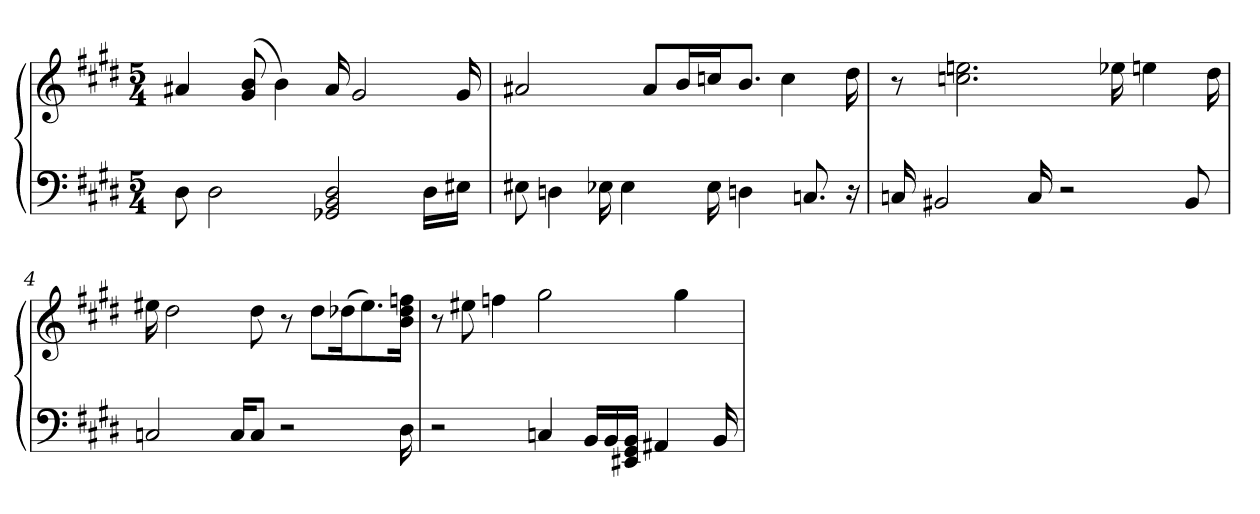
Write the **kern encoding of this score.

**kern	**kern
*part1	*part1
*staff2	*staff1
*clefF4	*clefG2
*k[f#c#g#d#]	*k[f#c#g#d#]
*M5/4	*M5/4
=1	=1
8D#	4a#X
2D#	.
.	(8g# 8b
.	4b)
2GG-X 2BB 2D#	16a#
.	2g#
16D#\LL	.
16E#X\JJ	16g#
=2	=2
8E#X	2a#X
4Dn	.
16E-X	.
4E-	.
.	8a#/L
.	16b/L
16E-	16ccn/J
4Dn	8.b/J
.	4cc
8.Cn	.
16r	16dd#
=3	=3
16Cn	8r
2BB#X	.
.	2.ccn 2.een
16C	.
2r	.
.	16ee-X
.	4een
8BB#	.
.	16dd#
=4	=4
2Cn	16ee#X
.	2dd#
16C/KL	.
8C/J	8dd#
2r	8r
.	8dd#\L
.	(16dd-X\k
.	8.ee#\)
16D#	16b\ 16dd-\ 16ffn\Jk
=5	=5
2r	8r
.	8ee#X
.	4ffn
4Cn	2gg#
16BB/LL	.
16BB/	.
16EE#X/ 16GG#/ 16BB/JJ	.
4AA#X	.
.	4gg#
16BB	.
=	=
*-	*-
